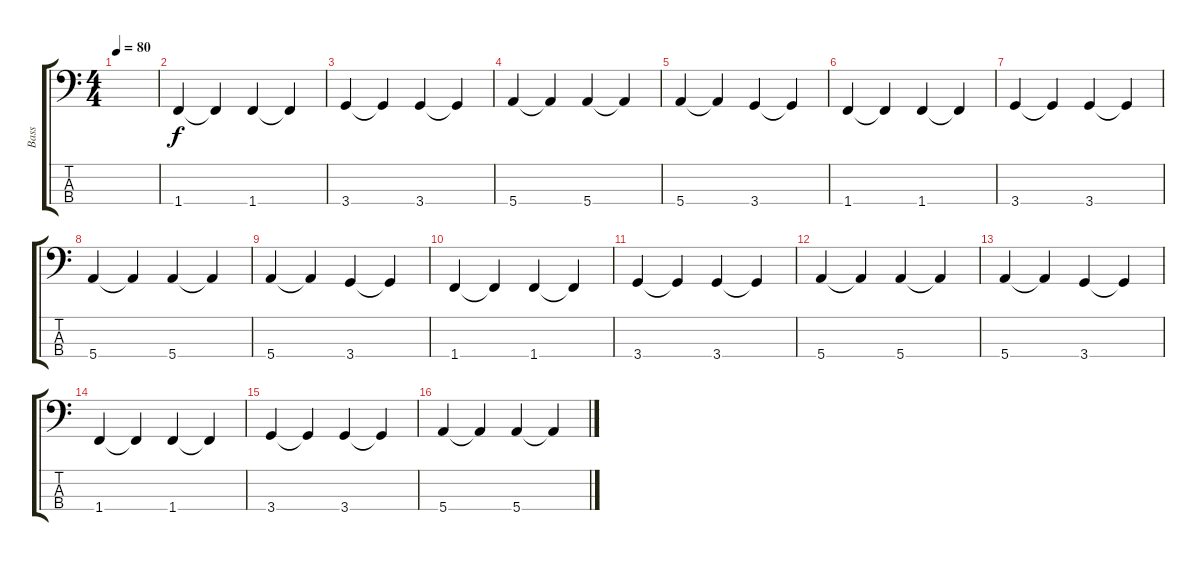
\track ("Bass" "Bass") {instrument electricbassfinger}
\staff {score tabs}
\tuning (G2 D2 A1 E1) {hide}
\ts (4 4)
\tempo 80
\clef f4
\ks c
|
1.4.4 1.4{t}.4 1.4.4 1.4{t}.4 |
3.4.4 3.4{t}.4 3.4.4 3.4{t}.4 |
5.4.4 5.4{t}.4 5.4.4 5.4{t}.4 |
5.4.4 5.4{t}.4 3.4.4 3.4{t}.4 |
1.4.4 1.4{t}.4 1.4.4 1.4{t}.4 |
3.4.4 3.4{t}.4 3.4.4 3.4{t}.4 |
5.4.4 5.4{t}.4 5.4.4 5.4{t}.4 |
5.4.4 5.4{t}.4 3.4.4 3.4{t}.4 |
1.4.4 1.4{t}.4 1.4.4 1.4{t}.4 |
3.4.4 3.4{t}.4 3.4.4 3.4{t}.4 |
5.4.4 5.4{t}.4 5.4.4 5.4{t}.4 |
5.4.4 5.4{t}.4 3.4.4 3.4{t}.4 |
1.4.4 1.4{t}.4 1.4.4 1.4{t}.4 |
3.4.4 3.4{t}.4 3.4.4 3.4{t}.4 |
5.4.4 5.4{t}.4 5.4.4 5.4{t}.4
